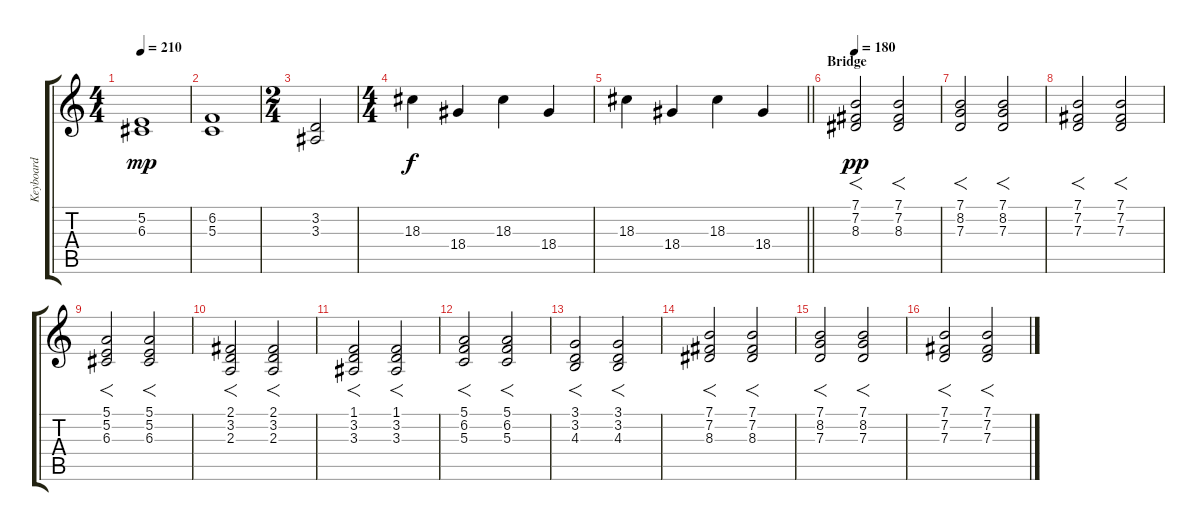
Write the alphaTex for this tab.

\track ("Keyboard" "Keyboard") {instrument drawbarorgan}
\staff {score tabs}
\tuning (E4 B3 G3 D3 A2 E2) {hide}
\ts (4 4)
\tempo 210
\clef g2
\ks c
(5.2 6.3).1{dy mp} |
(6.2 5.3).1 |
\ts (2 4)
(3.2 3.3).2 |
\ts (4 4)
18.3.4{dy f} 18.4.4 18.3.4 18.4.4 |
\barLineRight lightlight
18.3.4 18.4.4 18.3.4 18.4.4 |
\section ("" "Bridge")
\tempo 180
(7.1 7.2 8.3).2{f dy pp} (7.1 7.2 8.3).2{f} |
(7.1 8.2 7.3).2{f} (7.1 8.2 7.3).2{f} |
(7.1 7.2 7.3).2{f} (7.1 7.2 7.3).2{f} |
(5.1 5.2 6.3).2{f} (5.1 5.2 6.3).2{f} |
(2.1 3.2 2.3).2{f} (2.1 3.2 2.3).2{f} |
(1.1 3.2 3.3).2{f} (1.1 3.2 3.3).2{f} |
(5.1 6.2 5.3).2{f} (5.1 6.2 5.3).2{f} |
(3.1 3.2 4.3).2{f} (3.1 3.2 4.3).2{f} |
(7.1 7.2 8.3).2{f} (7.1 7.2 8.3).2{f} |
(7.1 8.2 7.3).2{f} (7.1 8.2 7.3).2{f} |
(7.1 7.2 7.3).2{f} (7.1 7.2 7.3).2{f}
